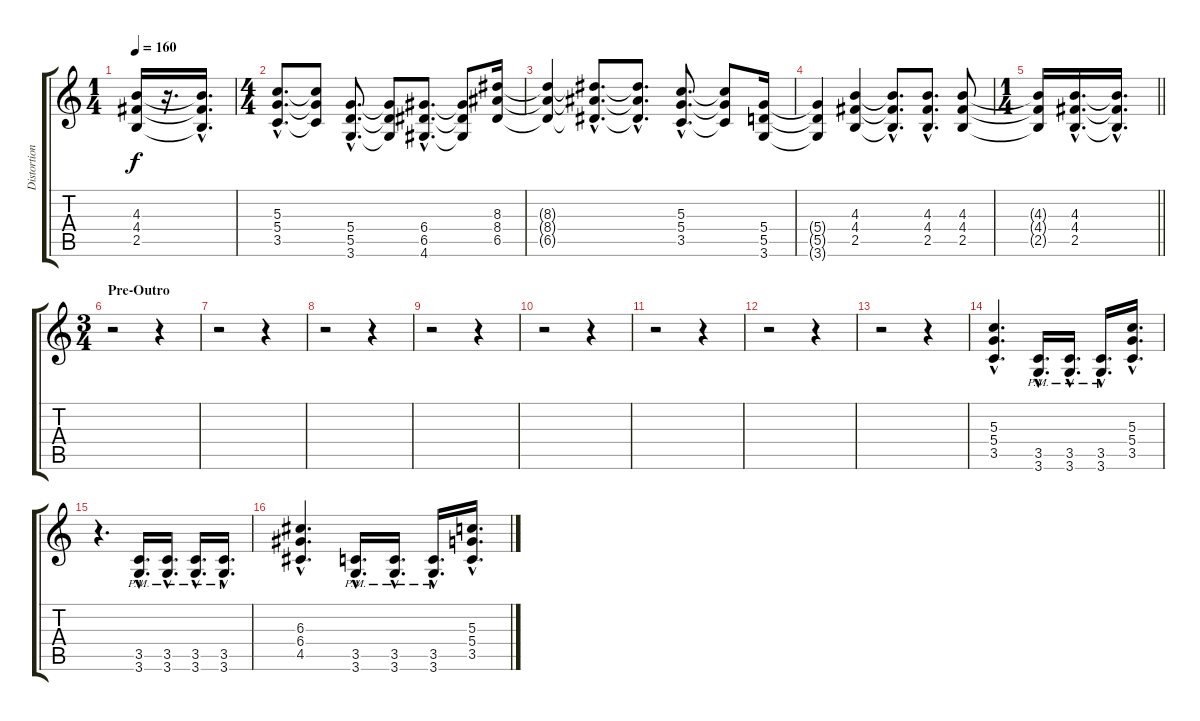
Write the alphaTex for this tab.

\track ("Distortion Guitar 2" "Distortion") {instrument distortionguitar}
\staff {score tabs}
\tuning (E4 B3 G3 D3 A2 E2) {hide}
\ts (1 4)
\tempo 160
\clef g2
\ks c
(4.3{t} 4.4{t} 2.5{t}).16{dy f} r.16{d} (4.3{hac t} 4.4{hac t} 2.5{hac t}).16{d} |
\ts (4 4)
(5.3{hac} 5.4{hac} 3.5{hac}).8{d} (5.3{t} 5.4{t} 3.5{t}).8 (5.4{hac} 5.5{hac} 3.6{hac}).8{d} (5.4{t} 5.5{t} 3.6{t}).8 (6.4{hac} 6.5{hac} 4.6{hac}).8{d} (6.4{t} 6.5{t} 4.6{t}).8 (8.3 8.4 6.5).16 |
(8.3{t} 8.4{t} 6.5{t}).4 (8.3{hac t} 8.4{hac t} 6.5{hac t}).8{d} (8.3{hac t} 8.4{hac t} 6.5{hac t}).8{d} (5.3{hac} 5.4{hac} 3.5{hac}).8{d} (5.3{t} 5.4{t} 3.5{t}).8 (5.4 5.5 3.6).16 |
(5.4{t} 5.5{t} 3.6{t}).4 (4.3 4.4 2.5).4 (4.3{hac t} 4.4{hac t} 2.5{hac t}).8{d} (4.3{hac} 4.4{hac} 2.5{hac}).8{d} (4.3 4.4 2.5).8 |
\ts (1 4)
\barLineRight lightlight
(4.3{t} 4.4{t} 2.5{t}).16 (4.3{hac} 4.4{hac} 2.5{hac}).16{d} (4.3{hac t} 4.4{hac t} 2.5{hac t}).16{d} |
\ts (3 4)
\section ("" "Pre-Outro")
r.2 r.4 |
r.2 r.4 |
r.2 r.4 |
r.2 r.4 |
r.2 r.4 |
r.2 r.4 |
r.2 r.4 |
r.2 r.4 |
(5.3{hac} 5.4{hac} 3.5{hac}).4{d} (3.5{hac pm} 3.6{hac pm}).16{d} (3.5{hac pm} 3.6{hac pm}).16{d} (3.5{hac pm} 3.6{hac pm}).16{d} (5.3{hac} 5.4{hac} 3.5{hac}).16{d} |
r.4{d} (3.5{hac pm} 3.6{hac pm}).16{d} (3.5{hac pm} 3.6{hac pm}).16{d} (3.5{hac pm} 3.6{hac pm}).16{d} (3.5{hac pm} 3.6{hac pm}).16{d} |
(6.3{hac} 6.4{hac} 4.5{hac}).4{d} (3.5{hac pm} 3.6{hac pm}).16{d} (3.5{hac pm} 3.6{hac pm}).16{d} (3.5{hac pm} 3.6{hac pm}).16{d} (5.3{hac} 5.4{hac} 3.5{hac}).16{d}
